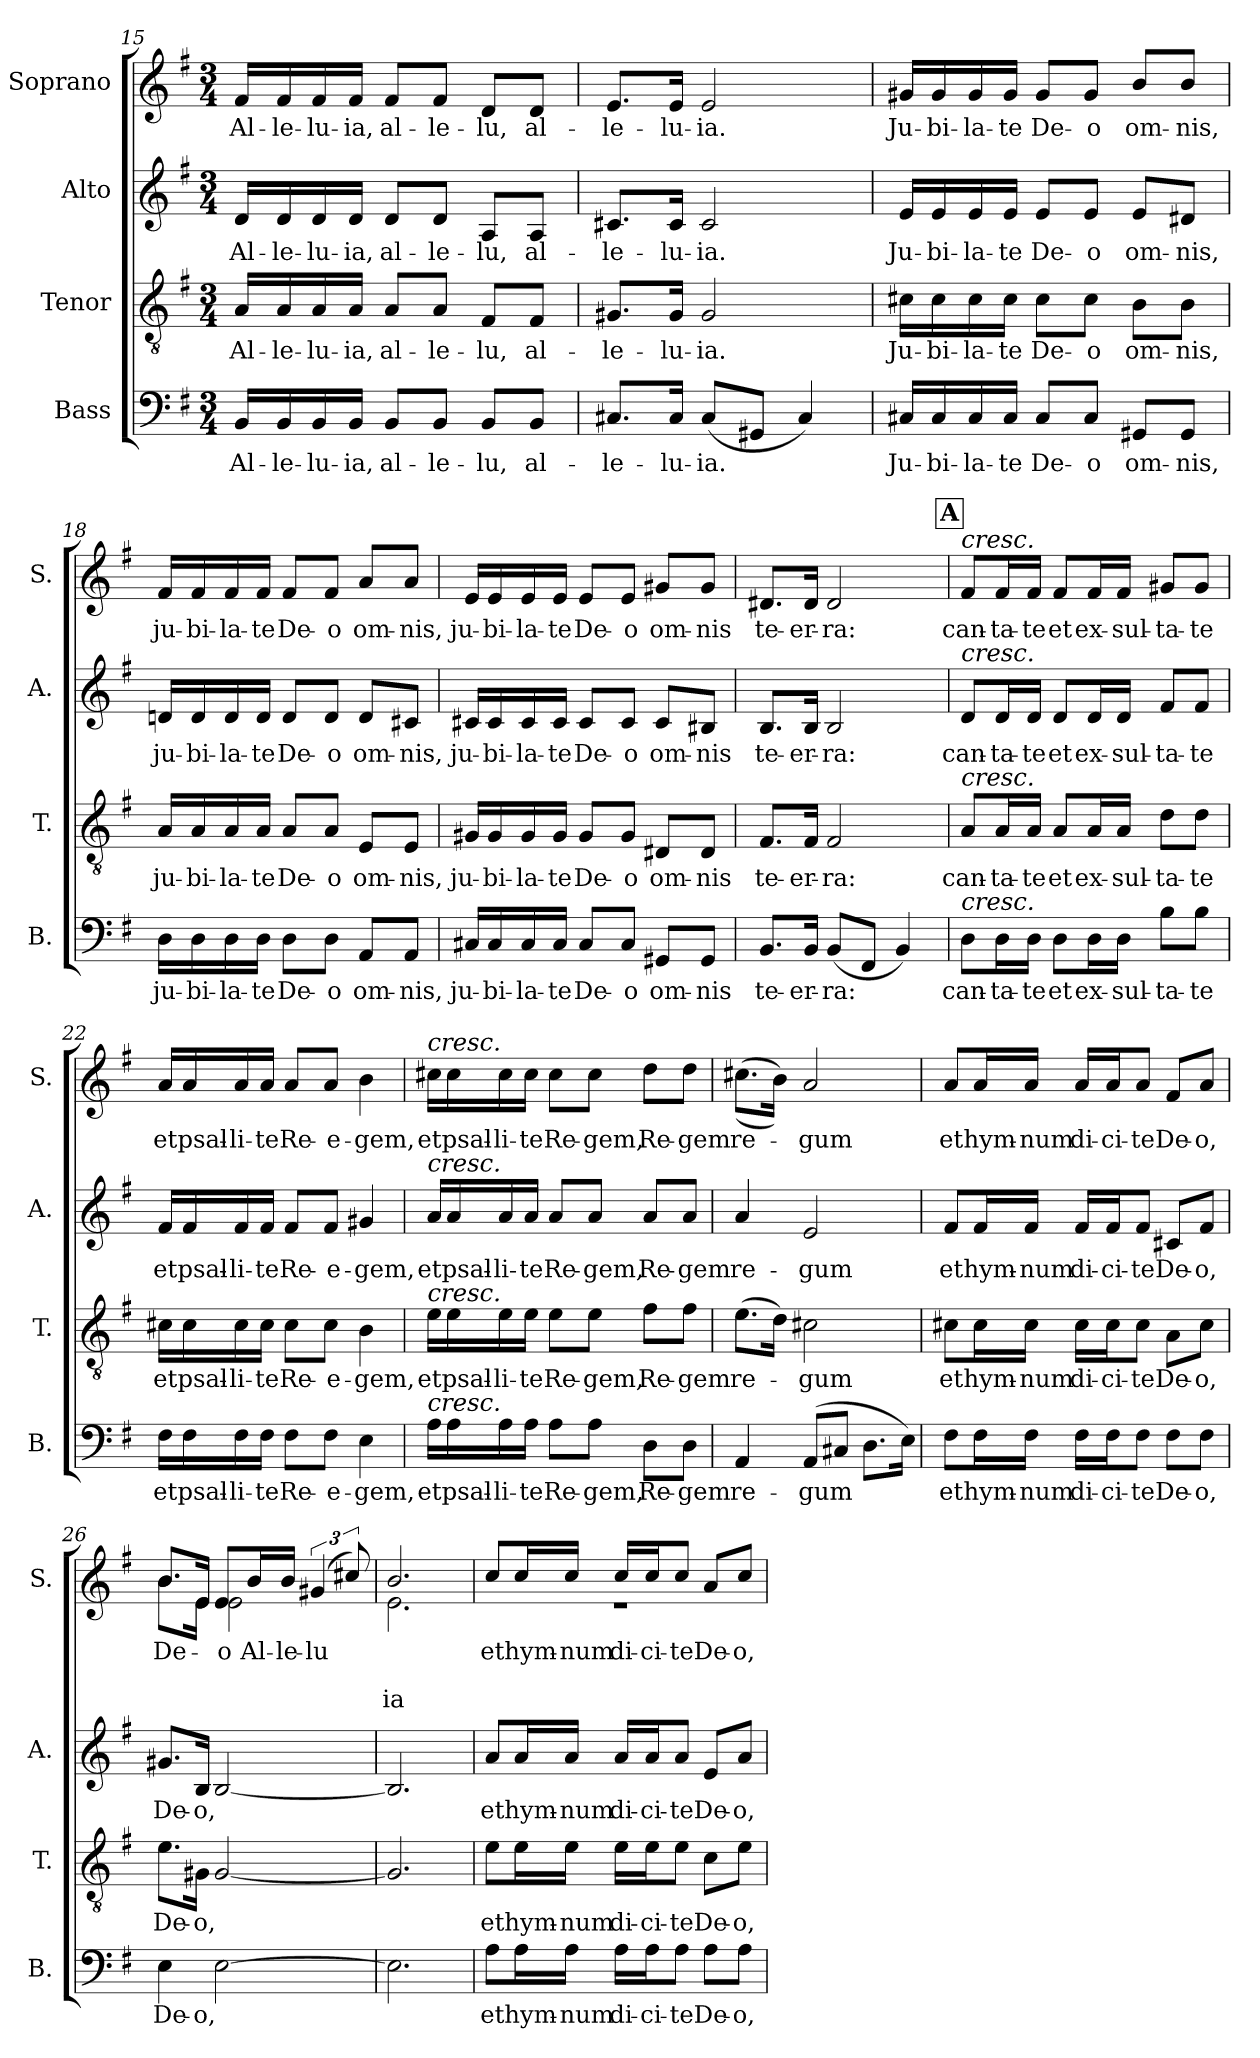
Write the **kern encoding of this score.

**kern	**text	**kern	**text	**kern	**text	**kern	**text	**text	**text
*part4	*part4	*part3	*part3	*part2	*part2	*part1	*part1	*part1	*part1
*staff4	*staff4	*staff3	*staff3	*staff2	*staff2	*staff1	*staff1	*staff1	*staff1
*I"Bass	*	*I"Tenor	*	*I"Alto	*	*I"Soprano	*	*	*
*I'B.	*	*I'T.	*	*I'A.	*	*I'S.	*	*	*
*clefF4	*	*clefGv2	*	*clefG2	*	*clefG2	*	*	*
*k[f#]	*	*k[f#]	*	*k[f#]	*	*k[f#]	*	*	*
*M3/4	*	*M3/4	*	*M3/4	*	*M3/4	*	*	*
=15	=15	=15	=15	=15	=15	=15	=15	=15	=15
!	!LO:LY:b	!	!LO:LY:b	!	!LO:LY:b	!	!LO:LY:b	!	!
16BB/LL	Al-	16A/LL	Al-	16d/LL	Al-	16f#/LL	Al-	.	.
!	!LO:LY:b	!	!LO:LY:b	!	!LO:LY:b	!	!LO:LY:b	!	!
16BB/	-le-	16A/	-le-	16d/	-le-	16f#/	-le-	.	.
!	!LO:LY:b	!	!LO:LY:b	!	!LO:LY:b	!	!LO:LY:b	!	!
16BB/	-lu-	16A/	-lu-	16d/	-lu-	16f#/	-lu-	.	.
!	!LO:LY:b	!	!LO:LY:b	!	!LO:LY:b	!	!LO:LY:b	!	!
16BB/JJ	-ia,	16A/JJ	-ia,	16d/JJ	-ia,	16f#/JJ	-ia,	.	.
!	!LO:LY:b	!	!LO:LY:b	!	!LO:LY:b	!	!LO:LY:b	!	!
8BB/L	al-	8A/L	al-	8d/L	al-	8f#/L	al-	.	.
!	!LO:LY:b	!	!LO:LY:b	!	!LO:LY:b	!	!LO:LY:b	!	!
8BB/J	-le-	8A/J	-le-	8d/J	-le-	8f#/J	-le-	.	.
!	!LO:LY:b	!	!LO:LY:b	!	!LO:LY:b	!	!LO:LY:b	!	!
8BB/L	-lu,	8F#/L	-lu,	8A/L	-lu,	8d/L	-lu,	.	.
!	!LO:LY:b	!	!LO:LY:b	!	!LO:LY:b	!	!LO:LY:b	!	!
8BB/J	al-	8F#/J	al-	8A/J	al-	8d/J	al-	.	.
=16	=16	=16	=16	=16	=16	=16	=16	=16	=16
!	!LO:LY:b	!	!LO:LY:b	!	!LO:LY:b	!	!LO:LY:b	!	!
8.C#X/L	-le-	8.G#X/L	-le-	8.c#X/L	-le-	8.e/L	-le-	.	.
!	!LO:LY:b	!	!LO:LY:b	!	!LO:LY:b	!	!LO:LY:b	!	!
16C#/Jk	-lu-	16G#/Jk	-lu-	16c#/Jk	-lu-	16e/Jk	-lu-	.	.
!	!LO:LY:b	!	!LO:LY:b	!	!LO:LY:b	!	!LO:LY:b	!	!
(<8C#/L	-ia.	2G#/	-ia.	2c#/	-ia.	2e/	-ia.	.	.
8GG#X/J	.	.	.	.	.	.	.	.	.
4C#/)	.	.	.	.	.	.	.	.	.
!!LO:LB:g=z
=17	=17	=17	=17	=17	=17	=17	=17	=17	=17
!	!LO:LY:b	!	!LO:LY:b	!	!LO:LY:b	!	!LO:LY:b	!	!
16C#X/LL	Ju-	16c#X\LL	Ju-	16e/LL	Ju-	16g#X/LL	Ju-	.	.
!	!LO:LY:b	!	!LO:LY:b	!	!LO:LY:b	!	!LO:LY:b	!	!
16C#/	-bi-	16c#\	-bi-	16e/	-bi-	16g#/	-bi-	.	.
!	!LO:LY:b	!	!LO:LY:b	!	!LO:LY:b	!	!LO:LY:b	!	!
16C#/	-la-	16c#\	-la-	16e/	-la-	16g#/	-la-	.	.
!	!LO:LY:b	!	!LO:LY:b	!	!LO:LY:b	!	!LO:LY:b	!	!
16C#/JJ	-te	16c#\JJ	-te	16e/JJ	-te	16g#/JJ	-te	.	.
!	!LO:LY:b	!	!LO:LY:b	!	!LO:LY:b	!	!LO:LY:b	!	!
8C#/L	De-	8c#\L	De-	8e/L	De-	8g#/L	De-	.	.
!	!LO:LY:b	!	!LO:LY:b	!	!LO:LY:b	!	!LO:LY:b	!	!
8C#/J	-o	8c#\J	-o	8e/J	-o	8g#/J	-o	.	.
!	!LO:LY:b	!	!LO:LY:b	!	!LO:LY:b	!	!LO:LY:b	!	!
8GG#X/L	om-	8B\L	om-	8e/L	om-	8b/L	om-	.	.
!	!LO:LY:b	!	!LO:LY:b	!	!LO:LY:b	!	!LO:LY:b	!	!
8GG#/J	-nis,	8B\J	-nis,	8d#X/J	-nis,	8b/J	-nis,	.	.
=18	=18	=18	=18	=18	=18	=18	=18	=18	=18
!	!LO:LY:b	!	!LO:LY:b	!	!LO:LY:b	!	!LO:LY:b	!	!
16D\LL	ju-	16A/LL	ju-	16dn/LL	ju-	16f#/LL	ju-	.	.
!	!LO:LY:b	!	!LO:LY:b	!	!LO:LY:b	!	!LO:LY:b	!	!
16D\	-bi-	16A/	-bi-	16d/	-bi-	16f#/	-bi-	.	.
!	!LO:LY:b	!	!LO:LY:b	!	!LO:LY:b	!	!LO:LY:b	!	!
16D\	-la-	16A/	-la-	16d/	-la-	16f#/	-la-	.	.
!	!LO:LY:b	!	!LO:LY:b	!	!LO:LY:b	!	!LO:LY:b	!	!
16D\JJ	-te	16A/JJ	-te	16d/JJ	-te	16f#/JJ	-te	.	.
!	!LO:LY:b	!	!LO:LY:b	!	!LO:LY:b	!	!LO:LY:b	!	!
8D\L	De-	8A/L	De-	8d/L	De-	8f#/L	De-	.	.
!	!LO:LY:b	!	!LO:LY:b	!	!LO:LY:b	!	!LO:LY:b	!	!
8D\J	-o	8A/J	-o	8d/J	-o	8f#/J	-o	.	.
!	!LO:LY:b	!	!LO:LY:b	!	!LO:LY:b	!	!LO:LY:b	!	!
8AA/L	om-	8E/L	om-	8d/L	om-	8a/L	om-	.	.
!	!LO:LY:b	!	!LO:LY:b	!	!LO:LY:b	!	!LO:LY:b	!	!
8AA/J	-nis,	8E/J	-nis,	8c#X/J	-nis,	8a/J	-nis,	.	.
=19	=19	=19	=19	=19	=19	=19	=19	=19	=19
!	!LO:LY:b	!	!LO:LY:b	!	!LO:LY:b	!	!LO:LY:b	!	!
16C#X/LL	ju-	16G#X/LL	ju-	16c#X/LL	ju-	16e/LL	ju-	.	.
!	!LO:LY:b	!	!LO:LY:b	!	!LO:LY:b	!	!LO:LY:b	!	!
16C#/	-bi-	16G#/	-bi-	16c#/	-bi-	16e/	-bi-	.	.
!	!LO:LY:b	!	!LO:LY:b	!	!LO:LY:b	!	!LO:LY:b	!	!
16C#/	-la-	16G#/	-la-	16c#/	-la-	16e/	-la-	.	.
!	!LO:LY:b	!	!LO:LY:b	!	!LO:LY:b	!	!LO:LY:b	!	!
16C#/JJ	-te	16G#/JJ	-te	16c#/JJ	-te	16e/JJ	-te	.	.
!	!LO:LY:b	!	!LO:LY:b	!	!LO:LY:b	!	!LO:LY:b	!	!
8C#/L	De-	8G#/L	De-	8c#/L	De-	8e/L	De-	.	.
!	!LO:LY:b	!	!LO:LY:b	!	!LO:LY:b	!	!LO:LY:b	!	!
8C#/J	-o	8G#/J	-o	8c#/J	-o	8e/J	-o	.	.
!	!LO:LY:b	!	!LO:LY:b	!	!LO:LY:b	!	!LO:LY:b	!	!
8GG#X/L	om-	8D#X/L	om-	8c#/L	om-	8g#X/L	om-	.	.
!	!LO:LY:b	!	!LO:LY:b	!	!LO:LY:b	!	!LO:LY:b	!	!
8GG#/J	-nis	8D#/J	-nis	8B#X/J	-nis	8g#/J	-nis	.	.
!!LO:PB:g=z
=20	=20	=20	=20	=20	=20	=20	=20	=20	=20
!	!LO:LY:b	!	!LO:LY:b	!	!LO:LY:b	!	!LO:LY:b	!	!
8.BB/L	te-	8.F#/L	te-	8.B/L	te-	8.d#X/L	te-	.	.
!	!LO:LY:b	!	!LO:LY:b	!	!LO:LY:b	!	!LO:LY:b	!	!
16BB/Jk	-er-	16F#/Jk	-er-	16B/Jk	-er-	16d#/Jk	-er-	.	.
!	!LO:LY:b	!	!LO:LY:b	!	!LO:LY:b	!	!LO:LY:b	!	!
(<8BB/L	-ra:	2F#/	-ra:	2B/	-ra:	2d#/	-ra:	.	.
8FF#/J	.	.	.	.	.	.	.	.	.
4BB/)	.	.	.	.	.	.	.	.	.
!!LO:REH:place=s1:a:B:fs=14:t=A
=21	=21	=21	=21	=21	=21	=21	=21	=21	=21
!	!	!	!	!	!	!LO:TX:a:i:t=cresc.	!	!	!
!	!	!	!	!LO:TX:a:i:t=cresc.	!	!	!	!	!
!	!	!LO:TX:a:i:t=cresc.	!	!	!	!	!	!	!
!LO:TX:a:i:t=cresc.	!	!	!	!	!	!	!	!	!
!	!LO:LY:b	!	!LO:LY:b	!	!LO:LY:b	!	!LO:LY:b	!	!
8D\L	can-	8A/L	can-	8d/L	can-	8f#/L	can-	.	.
!	!LO:LY:b	!	!LO:LY:b	!	!LO:LY:b	!	!LO:LY:b	!	!
16D\L	-ta-	16A/L	-ta-	16d/L	-ta-	16f#/L	-ta-	.	.
!	!LO:LY:b	!	!LO:LY:b	!	!LO:LY:b	!	!LO:LY:b	!	!
16D\JJ	-te	16A/JJ	-te	16d/JJ	-te	16f#/JJ	-te	.	.
!	!LO:LY:b	!	!LO:LY:b	!	!LO:LY:b	!	!LO:LY:b	!	!
8D\L	et	8A/L	et	8d/L	et	8f#/L	et	.	.
!	!LO:LY:b	!	!LO:LY:b	!	!LO:LY:b	!	!LO:LY:b	!	!
16D\L	ex-	16A/L	ex-	16d/L	ex-	16f#/L	ex-	.	.
!	!LO:LY:b	!	!LO:LY:b	!	!LO:LY:b	!	!LO:LY:b	!	!
16D\JJ	-sul-	16A/JJ	-sul-	16d/JJ	-sul-	16f#/JJ	-sul-	.	.
!	!LO:LY:b	!	!LO:LY:b	!	!LO:LY:b	!	!LO:LY:b	!	!
8B\L	-ta-	8d\L	-ta-	8f#/L	-ta-	8g#X/L	-ta-	.	.
!	!LO:LY:b	!	!LO:LY:b	!	!LO:LY:b	!	!LO:LY:b	!	!
8B\J	-te	8d\J	-te	8f#/J	-te	8g#/J	-te	.	.
=22	=22	=22	=22	=22	=22	=22	=22	=22	=22
!	!LO:LY:b	!	!LO:LY:b	!	!LO:LY:b	!	!LO:LY:b	!	!
16F#\LL	et	16c#X\LL	et	16f#/LL	et	16a/LL	et	.	.
!	!LO:LY:b	!	!LO:LY:b	!	!LO:LY:b	!	!LO:LY:b	!	!
16F#\	psal-	16c#\	psal-	16f#/	psal-	16a/	psal-	.	.
!	!LO:LY:b	!	!LO:LY:b	!	!LO:LY:b	!	!LO:LY:b	!	!
16F#\	-li-	16c#\	-li-	16f#/	-li-	16a/	-li-	.	.
!	!LO:LY:b	!	!LO:LY:b	!	!LO:LY:b	!	!LO:LY:b	!	!
16F#\JJ	-te	16c#\JJ	-te	16f#/JJ	-te	16a/JJ	-te	.	.
!	!LO:LY:b	!	!LO:LY:b	!	!LO:LY:b	!	!LO:LY:b	!	!
8F#\L	Re-	8c#\L	Re-	8f#/L	Re-	8a/L	Re-	.	.
!	!LO:LY:b	!	!LO:LY:b	!	!LO:LY:b	!	!LO:LY:b	!	!
8F#\J	-e-	8c#\J	-e-	8f#/J	-e-	8a/J	-e-	.	.
!	!LO:LY:b	!	!LO:LY:b	!	!LO:LY:b	!	!LO:LY:b	!	!
4E\	-gem,	4B\	-gem,	4g#X/	-gem,	4b\	-gem,	.	.
!!LO:LB:g=z
=23	=23	=23	=23	=23	=23	=23	=23	=23	=23
!	!	!	!	!	!	!LO:TX:a:i:t=cresc.	!	!	!
!	!	!	!	!LO:TX:a:i:t=cresc.	!	!	!	!	!
!	!	!LO:TX:a:i:t=cresc.	!	!	!	!	!	!	!
!LO:TX:a:i:t=cresc.	!	!	!	!	!	!	!	!	!
!	!LO:LY:b	!	!LO:LY:b	!	!LO:LY:b	!	!LO:LY:b	!	!
16A\LL	et	16e\LL	et	16a/LL	et	16cc#X\LL	et	.	.
!	!LO:LY:b	!	!LO:LY:b	!	!LO:LY:b	!	!LO:LY:b	!	!
16A\	psal-	16e\	psal-	16a/	psal-	16cc#\	psal-	.	.
!	!LO:LY:b	!	!LO:LY:b	!	!LO:LY:b	!	!LO:LY:b	!	!
16A\	-li-	16e\	-li-	16a/	-li-	16cc#\	-li-	.	.
!	!LO:LY:b	!	!LO:LY:b	!	!LO:LY:b	!	!LO:LY:b	!	!
16A\JJ	-te	16e\JJ	-te	16a/JJ	-te	16cc#\JJ	-te	.	.
!	!LO:LY:b	!	!LO:LY:b	!	!LO:LY:b	!	!LO:LY:b	!	!
8A\L	Re-	8e\L	Re-	8a/L	Re-	8cc#\L	Re-	.	.
!	!LO:LY:b	!	!LO:LY:b	!	!LO:LY:b	!	!LO:LY:b	!	!
8A\J	-gem,	8e\J	-gem,	8a/J	-gem,	8cc#\J	-gem,	.	.
!	!LO:LY:b	!	!LO:LY:b	!	!LO:LY:b	!	!LO:LY:b	!	!
8D\L	Re-	8f#\L	Re-	8a/L	Re-	8dd\L	Re-	.	.
!	!LO:LY:b	!	!LO:LY:b	!	!LO:LY:b	!	!LO:LY:b	!	!
8D\J	-gem	8f#\J	-gem	8a/J	-gem	8dd\J	-gem	.	.
=24	=24	=24	=24	=24	=24	=24	=24	=24	=24
!	!LO:LY:b	!	!LO:LY:b	!	!LO:LY:b	!	!LO:LY:b	!	!
4AA/	re-	(>8.e\L	re-	4a/	re-	(>(>8.cc#X\L	re-	.	.
.	.	16d\Jk)	.	.	.	16b\Jk))	.	.	.
!	!LO:LY:b	!	!LO:LY:b	!	!LO:LY:b	!	!LO:LY:b	!	!
(>8AA/L	-gum	2c#X\	-gum	2e/	-gum	2a/	-gum	.	.
8C#X/J	.	.	.	.	.	.	.	.	.
8.D\L	.	.	.	.	.	.	.	.	.
16E\Jk)	.	.	.	.	.	.	.	.	.
=25	=25	=25	=25	=25	=25	=25	=25	=25	=25
!	!LO:LY:b	!	!LO:LY:b	!	!LO:LY:b	!	!LO:LY:b	!	!
8F#\L	et	8c#X\L	et	8f#/L	et	8a/L	et	.	.
!	!LO:LY:b	!	!LO:LY:b	!	!LO:LY:b	!	!LO:LY:b	!	!
16F#\L	hym-	16c#\L	hym-	16f#/L	hym-	16a/L	hym-	.	.
!	!LO:LY:b	!	!LO:LY:b	!	!LO:LY:b	!	!LO:LY:b	!	!
16F#\JJ	-num	16c#\JJ	-num	16f#/JJ	-num	16a/JJ	-num	.	.
!	!LO:LY:b	!	!LO:LY:b	!	!LO:LY:b	!	!LO:LY:b	!	!
16F#\LL	di-	16c#\LL	di-	16f#/LL	di-	16a/LL	di-	.	.
!	!LO:LY:b	!	!LO:LY:b	!	!LO:LY:b	!	!LO:LY:b	!	!
16F#\J	-ci-	16c#\J	-ci-	16f#/J	-ci-	16a/J	-ci-	.	.
!	!LO:LY:b	!	!LO:LY:b	!	!LO:LY:b	!	!LO:LY:b	!	!
8F#\J	-te	8c#\J	-te	8f#/J	-te	8a/J	-te	.	.
!	!LO:LY:b	!	!LO:LY:b	!	!LO:LY:b	!	!LO:LY:b	!	!
8F#\L	De-	8A\L	De-	8c#X/L	De-	8f#/L	De-	.	.
!	!LO:LY:b	!	!LO:LY:b	!	!LO:LY:b	!	!LO:LY:b	!	!
8F#\J	-o,	8c#\J	-o,	8f#/J	-o,	8a/J	-o,	.	.
!!LO:PB:g=z
=26	=26	=26	=26	=26	=26	=26	=26	=26	=26
!	!	!	!	!	!	!LO:TX:a:i:t=cresc.	!	!	!
!	!LO:LY:b	!	!LO:LY:b	!	!LO:LY:b	!	!LO:LY:b	!	!
*	*	*	*	*	*	*^	*	*	*
4E\	De-	8.e\L	De-	8.g#X/L	De-	8.b/L	8.b\L	De-	.	.
.	.	16G#X\Jk	.	16B/Jk	.	16e/Jk	16e\Jk	.	.	.
!	!LO:LY:b	!	!LO:LY:b	!	!LO:LY:b	!	!	!LO:LY:b	!	!
[2E\	-o,	[2G#/	-o,	[2B/	-o,	8e/L	2e\	-o	.	.
!	!	!	!	!	!	!	!	!LO:LY:a	!	!
.	.	.	.	.	.	16b/L	.	Al-	.	.
!	!	!	!	!	!	!	!	!LO:LY:a	!	!
.	.	.	.	.	.	16b/JJ	.	-le-	.	.
!	!	!	!	!	!	!	!	!LO:LY:a	!	!
.	.	.	.	.	.	(>6g#X/	.	-lu	.	.
.	.	.	.	.	.	12cc#X/)	.	.	.	.
=27	=27	=27	=27	=27	=27	=27	=27	=27	=27	=27
!	!	!	!	!	!	!	!	!	!	!LO:LY:a
2.E\]	.	2.G#/]	.	2.B/]	.	2.b/	2.e\	.	.	ia
=28	=28	=28	=28	=28	=28	=28	=28	=28	=28	=28
!	!LO:LY:b	!	!LO:LY:b	!	!LO:LY:b	!	!	!LO:LY:b	!	!
8A\L	et	8e\L	et	8a/L	et	8cc/L	2.r	et	.	.
!	!LO:LY:b	!	!LO:LY:b	!	!LO:LY:b	!	!	!LO:LY:b	!	!
16A\L	hym-	16e\L	hym-	16a/L	hym-	16cc/L	.	hym-	.	.
!	!LO:LY:b	!	!LO:LY:b	!	!LO:LY:b	!	!	!LO:LY:b	!	!
16A\JJ	-num	16e\JJ	-num	16a/JJ	-num	16cc/JJ	.	-num	.	.
!	!LO:LY:b	!	!LO:LY:b	!	!LO:LY:b	!	!	!LO:LY:b	!	!
16A\LL	di-	16e\LL	di-	16a/LL	di-	16cc/LL	.	di-	.	.
!	!LO:LY:b	!	!LO:LY:b	!	!LO:LY:b	!	!	!LO:LY:b	!	!
16A\J	-ci-	16e\J	-ci-	16a/J	-ci-	16cc/J	.	-ci-	.	.
!	!LO:LY:b	!	!LO:LY:b	!	!LO:LY:b	!	!	!LO:LY:b	!	!
8A\J	-te	8e\J	-te	8a/J	-te	8cc/J	.	-te	.	.
!	!LO:LY:b	!	!LO:LY:b	!	!LO:LY:b	!	!	!LO:LY:b	!	!
8A\L	De-	8c\L	De-	8e/L	De-	8a/L	.	De-	.	.
!	!LO:LY:b	!	!LO:LY:b	!	!LO:LY:b	!	!	!LO:LY:b	!	!
8A\J	-o,	8e\J	-o,	8a/J	-o,	8cc/J	.	-o,	.	.
*	*	*	*	*	*	*v	*v	*	*	*
=	=	=	=	=	=	=	=	=	=
*-	*-	*-	*-	*-	*-	*-	*-	*-	*-
